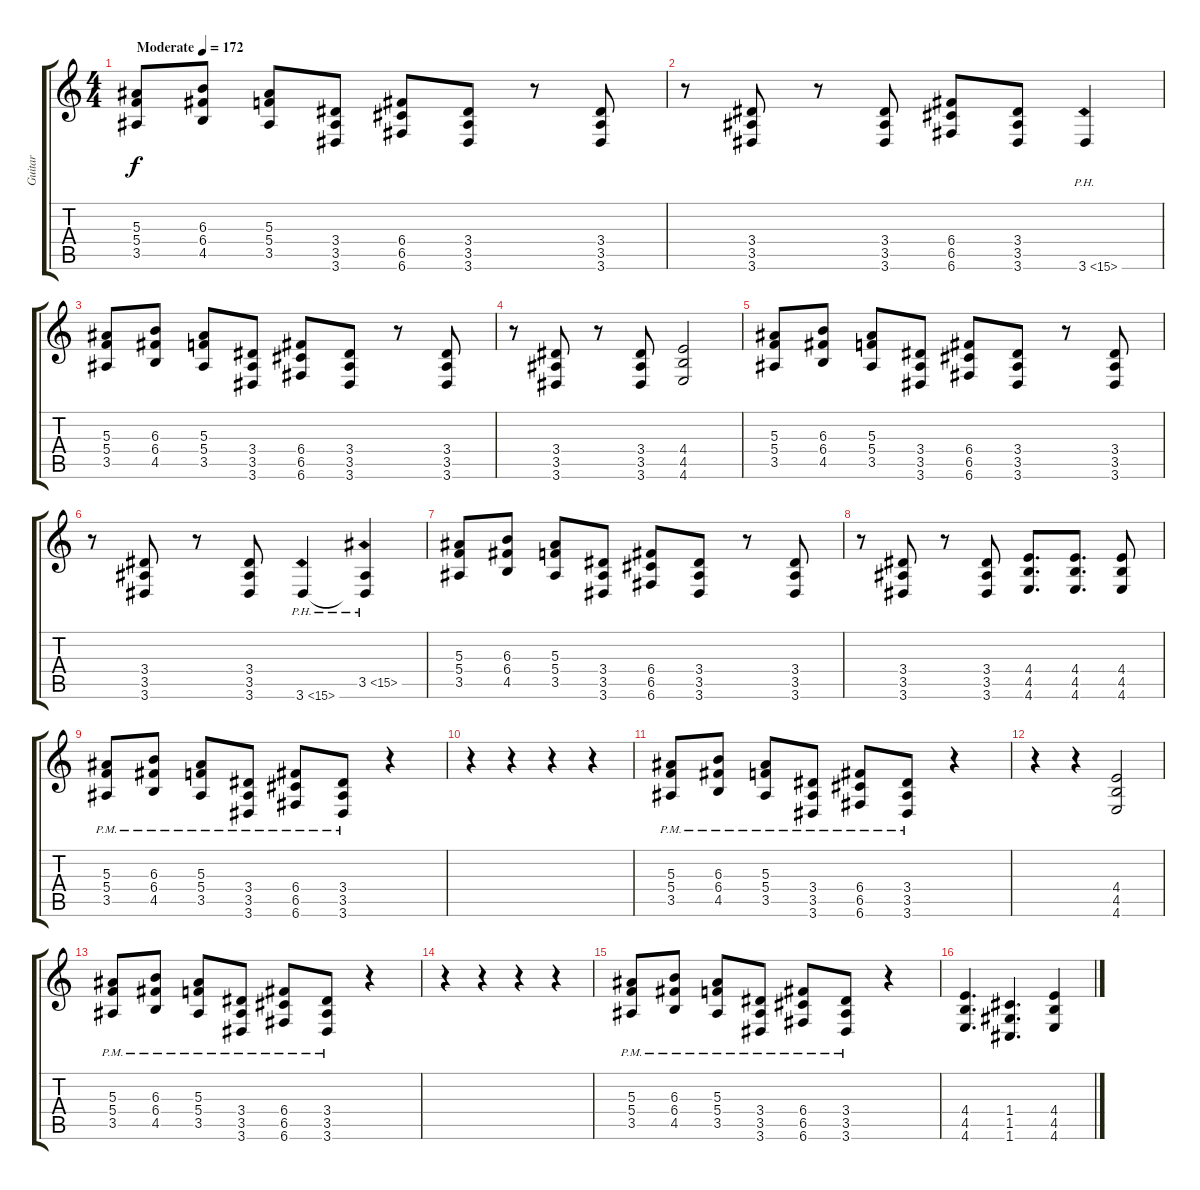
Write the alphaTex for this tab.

\track ("Guitar" "Guitar") {instrument overdrivenguitar}
\staff {score tabs}
\tuning (D4 A3 F3 C3 G2 C2) {hide}
\ts (4 4)
\tempo (172 "Moderate")
\clef g2
\ks c
(5.3 5.4 3.5).8{dy f instrument overdrivenguitar} (6.3 6.4 4.5).8 (5.3 5.4 3.5).8 (3.4 3.5 3.6).8 (6.4 6.5 6.6).8 (3.4 3.5 3.6).8 r.8 (3.4 3.5 3.6).8 |
r.8 (3.4 3.5 3.6).8 r.8 (3.4 3.5 3.6).8 (6.4 6.5 6.6).8 (3.4 3.5 3.6).8 3.6{ph 12}.4 |
(5.3 5.4 3.5).8 (6.3 6.4 4.5).8 (5.3 5.4 3.5).8 (3.4 3.5 3.6).8 (6.4 6.5 6.6).8 (3.4 3.5 3.6).8 r.8 (3.4 3.5 3.6).8 |
r.8 (3.4 3.5 3.6).8 r.8 (3.4 3.5 3.6).8 (4.4 4.5 4.6).2 |
(5.3 5.4 3.5).8 (6.3 6.4 4.5).8 (5.3 5.4 3.5).8 (3.4 3.5 3.6).8 (6.4 6.5 6.6).8 (3.4 3.5 3.6).8 r.8 (3.4 3.5 3.6).8 |
r.8 (3.4 3.5 3.6).8 r.8 (3.4 3.5 3.6).8 3.6{ph 12}.4 (3.5{ph 12} 3.6{t}).4 |
(5.3 5.4 3.5).8 (6.3 6.4 4.5).8 (5.3 5.4 3.5).8 (3.4 3.5 3.6).8 (6.4 6.5 6.6).8 (3.4 3.5 3.6).8 r.8 (3.4 3.5 3.6).8 |
r.8 (3.4 3.5 3.6).8 r.8 (3.4 3.5 3.6).8 (4.4 4.5 4.6).8{d} (4.4 4.5 4.6).8{d} (4.4 4.5 4.6).8 |
(5.3{pm} 5.4{pm} 3.5{pm}).8 (6.3{pm} 6.4{pm} 4.5{pm}).8 (5.3{pm} 5.4{pm} 3.5{pm}).8 (3.4{pm} 3.5{pm} 3.6{pm}).8 (6.4{pm} 6.5{pm} 6.6{pm}).8 (3.4{pm} 3.5{pm} 3.6{pm}).8 r.4 |
r.4 r.4 r.4 r.4 |
(5.3{pm} 5.4{pm} 3.5{pm}).8 (6.3{pm} 6.4{pm} 4.5{pm}).8 (5.3{pm} 5.4{pm} 3.5{pm}).8 (3.4{pm} 3.5{pm} 3.6{pm}).8 (6.4{pm} 6.5{pm} 6.6{pm}).8 (3.4{pm} 3.5{pm} 3.6{pm}).8 r.4 |
r.4 r.4 (4.4 4.5 4.6).2 |
(5.3{pm} 5.4{pm} 3.5{pm}).8 (6.3{pm} 6.4{pm} 4.5{pm}).8 (5.3{pm} 5.4{pm} 3.5{pm}).8 (3.4{pm} 3.5{pm} 3.6{pm}).8 (6.4{pm} 6.5{pm} 6.6{pm}).8 (3.4{pm} 3.5{pm} 3.6{pm}).8 r.4 |
r.4 r.4 r.4 r.4 |
(5.3{pm} 5.4{pm} 3.5{pm}).8 (6.3{pm} 6.4{pm} 4.5{pm}).8 (5.3{pm} 5.4{pm} 3.5{pm}).8 (3.4{pm} 3.5{pm} 3.6{pm}).8 (6.4{pm} 6.5{pm} 6.6{pm}).8 (3.4{pm} 3.5{pm} 3.6{pm}).8 r.4 |
(4.4 4.5 4.6).4{d} (1.4 1.5 1.6).4{d} (4.4 4.5 4.6).4
